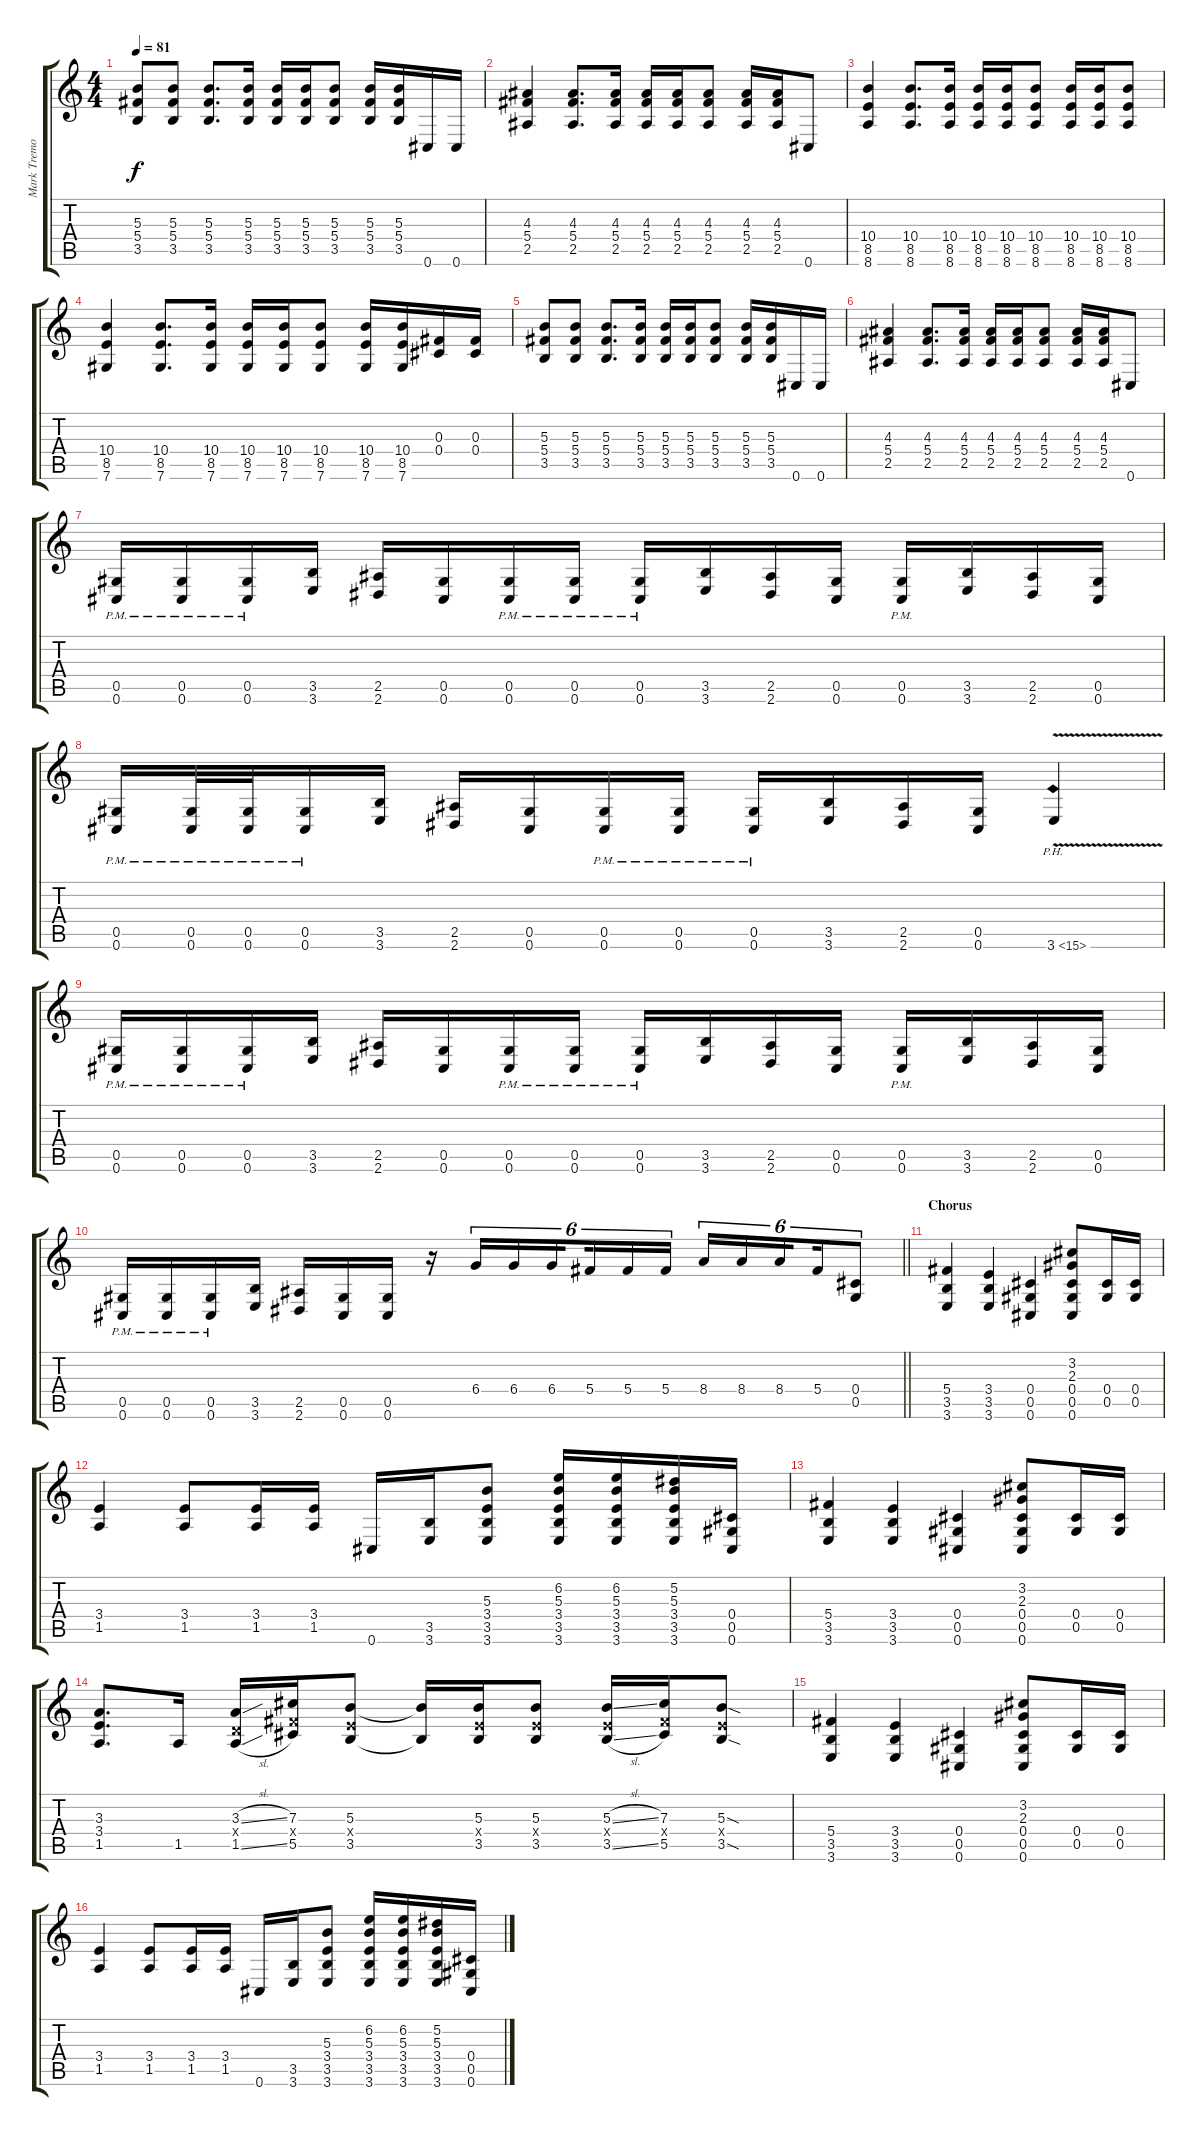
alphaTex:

\track ("Mark Tremonti" "Mark Tremo") {instrument distortionguitar}
\staff {score tabs}
\tuning (Eb4 Bb3 Gb3 Db3 Ab2 Db2) {hide}
\ts (4 4)
\tempo 81
\clef g2
\ks c
(5.3 5.4 3.5).8{dy f} (5.3 5.4 3.5).8 (5.3 5.4 3.5).8{d} (5.3 5.4 3.5).16 (5.3 5.4 3.5).16 (5.3 5.4 3.5).16 (5.3 5.4 3.5).8 (5.3 5.4 3.5).16 (5.3 5.4 3.5).16 0.6.16 0.6.16 |
(4.3 5.4 2.5).4 (4.3 5.4 2.5).8{d} (4.3 5.4 2.5).16 (4.3 5.4 2.5).16 (4.3 5.4 2.5).16 (4.3 5.4 2.5).8 (4.3 5.4 2.5).16 (4.3 5.4 2.5).16 0.6.8 |
(10.4 8.5 8.6).4 (10.4 8.5 8.6).8{d} (10.4 8.5 8.6).16 (10.4 8.5 8.6).16 (10.4 8.5 8.6).16 (10.4 8.5 8.6).8 (10.4 8.5 8.6).16 (10.4 8.5 8.6).16 (10.4 8.5 8.6).8 |
(10.4 8.5 7.6).4 (10.4 8.5 7.6).8{d} (10.4 8.5 7.6).16 (10.4 8.5 7.6).16 (10.4 8.5 7.6).16 (10.4 8.5 7.6).8 (10.4 8.5 7.6).16 (10.4 8.5 7.6).16 (0.3 0.4).16 (0.3 0.4).16 |
(5.3 5.4 3.5).8 (5.3 5.4 3.5).8 (5.3 5.4 3.5).8{d} (5.3 5.4 3.5).16 (5.3 5.4 3.5).16 (5.3 5.4 3.5).16 (5.3 5.4 3.5).8 (5.3 5.4 3.5).16 (5.3 5.4 3.5).16 0.6.16 0.6.16 |
(4.3 5.4 2.5).4 (4.3 5.4 2.5).8{d} (4.3 5.4 2.5).16 (4.3 5.4 2.5).16 (4.3 5.4 2.5).16 (4.3 5.4 2.5).8 (4.3 5.4 2.5).16 (4.3 5.4 2.5).16 0.6.8 |
(0.5{pm} 0.6{pm}).16 (0.5{pm} 0.6{pm}).16 (0.5{pm} 0.6{pm}).16 (3.5 3.6).16 (2.5 2.6).16 (0.5 0.6).16 (0.5{pm} 0.6{pm}).16 (0.5{pm} 0.6{pm}).16 (0.5{pm} 0.6{pm}).16 (3.5 3.6).16 (2.5 2.6).16 (0.5 0.6).16 (0.5{pm} 0.6{pm}).16 (3.5 3.6).16 (2.5 2.6).16 (0.5 0.6).16 |
(0.5{pm} 0.6{pm}).16 (0.5{pm} 0.6{pm}).32 (0.5{pm} 0.6{pm}).32 (0.5{pm} 0.6{pm}).16 (3.5 3.6).16 (2.5 2.6).16 (0.5 0.6).16 (0.5{pm} 0.6{pm}).16 (0.5{pm} 0.6{pm}).16 (0.5{pm} 0.6{pm}).16 (3.5 3.6).16 (2.5 2.6).16 (0.5 0.6).16 3.6{ph 12 v}.4 |
(0.5{pm} 0.6{pm}).16 (0.5{pm} 0.6{pm}).16 (0.5{pm} 0.6{pm}).16 (3.5 3.6).16 (2.5 2.6).16 (0.5 0.6).16 (0.5{pm} 0.6{pm}).16 (0.5{pm} 0.6{pm}).16 (0.5{pm} 0.6{pm}).16 (3.5 3.6).16 (2.5 2.6).16 (0.5 0.6).16 (0.5{pm} 0.6{pm}).16 (3.5 3.6).16 (2.5 2.6).16 (0.5 0.6).16 |
\barLineRight lightlight
(0.5{pm} 0.6{pm}).16 (0.5{pm} 0.6{pm}).16 (0.5{pm} 0.6{pm}).16 (3.5 3.6).16 (2.5 2.6).16 (0.5 0.6).16 (0.5 0.6).16 r.16 6.4.16{tu (6 4)} 6.4.16{tu (6 4)} 6.4.16{tu (6 4) beam splitsecondary} 5.4.16{tu (6 4)} 5.4.16{tu (6 4)} 5.4.16{tu (6 4)} 8.4.16{tu (6 4)} 8.4.16{tu (6 4)} 8.4.16{tu (6 4) beam splitsecondary} 5.4.16{tu (6 4)} (0.4 0.5).8{tu (6 4)} |
\section ("" "Chorus")
(5.4 3.5 3.6).4 (3.4 3.5 3.6).4 (0.4 0.5 0.6).4 (3.2 2.3 0.4 0.5 0.6).8 (0.4 0.5).16 (0.4 0.5).16 |
(3.4 1.5).4 (3.4 1.5).8 (3.4 1.5).16 (3.4 1.5).16 0.6.16 (3.5 3.6).16 (5.3 3.4 3.5 3.6).8 (6.2 5.3 3.4 3.5 3.6).16 (6.2 5.3 3.4 3.5 3.6).16 (5.2 5.3 3.4 3.5 3.6).16 (0.4 0.5 0.6).16 |
(5.4 3.5 3.6).4 (3.4 3.5 3.6).4 (0.4 0.5 0.6).4 (3.2 2.3 0.4 0.5 0.6).8 (0.4 0.5).16 (0.4 0.5).16 |
(3.3 3.4 1.5).8{d} 1.5.16 (3.3{sl} 1.4{x} 1.5{sl}).16 (7.3 5.4{x} 5.5).16 (5.3 3.4{x} 3.5).8 (5.3{t} 3.5{t}).16 (5.3 3.4{x} 3.5).16 (5.3 3.4{x} 3.5).8 (5.3{sl} 3.4{x} 3.5{sl}).16 (7.3 5.4{x} 5.5).16 (5.3{sod} 3.4{x} 3.5{sod}).8 |
(5.4 3.5 3.6).4 (3.4 3.5 3.6).4 (0.4 0.5 0.6).4 (3.2 2.3 0.4 0.5 0.6).8 (0.4 0.5).16 (0.4 0.5).16 |
(3.4 1.5).4 (3.4 1.5).8 (3.4 1.5).16 (3.4 1.5).16 0.6.16 (3.5 3.6).16 (5.3 3.4 3.5 3.6).8 (6.2 5.3 3.4 3.5 3.6).16 (6.2 5.3 3.4 3.5 3.6).16 (5.2 5.3 3.4 3.5 3.6).16 (0.4 0.5 0.6).16
